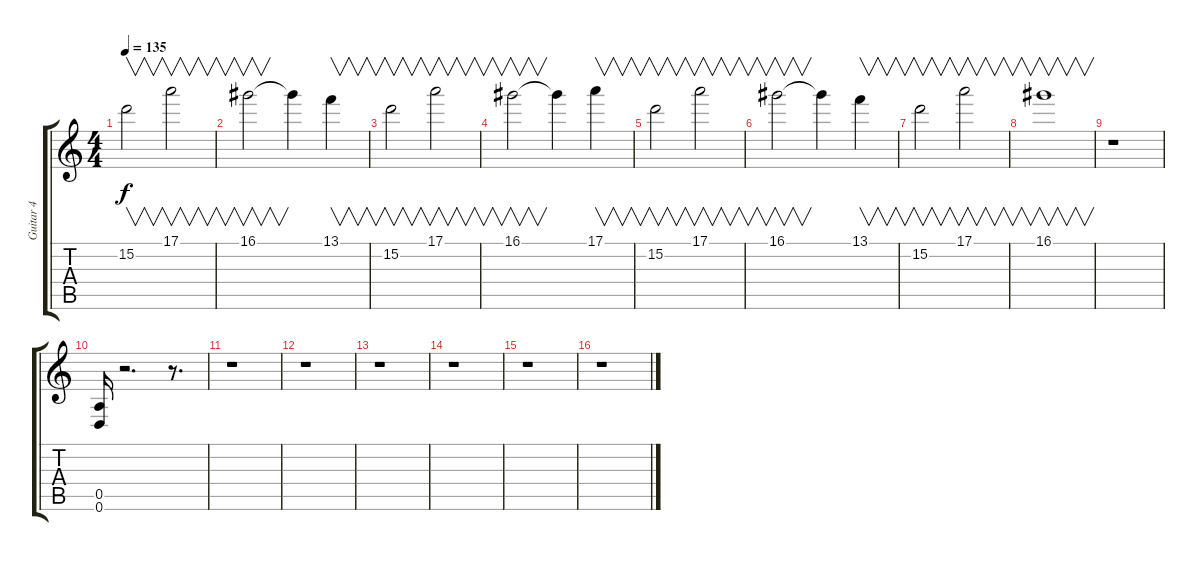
\track ("Guitar 4" "Guitar 4") {instrument distortionguitar}
\staff {score tabs}
\tuning (E4 B3 G3 D3 A2 D2) {hide}
\ts (4 4)
\tempo 135
\clef g2
\ks c
15.2.2{v dy f balance 8} 17.1.2{v} |
16.1.2{v} 16.1{t}.4 13.1.4{v} |
15.2.2{v balance 8} 17.1.2{v} |
16.1.2{v} 16.1{t}.4 17.1.4{v} |
15.2.2{v balance 8} 17.1.2{v} |
16.1.2{v} 16.1{t}.4 13.1.4{v} |
15.2.2{v balance 8} 17.1.2{v} |
16.1.1{v} |
r.1 |
(0.5 0.6).16 r.2{d} r.8{d} |
r.1 |
r.1 |
r.1 |
r.1 |
r.1 |
r.1
